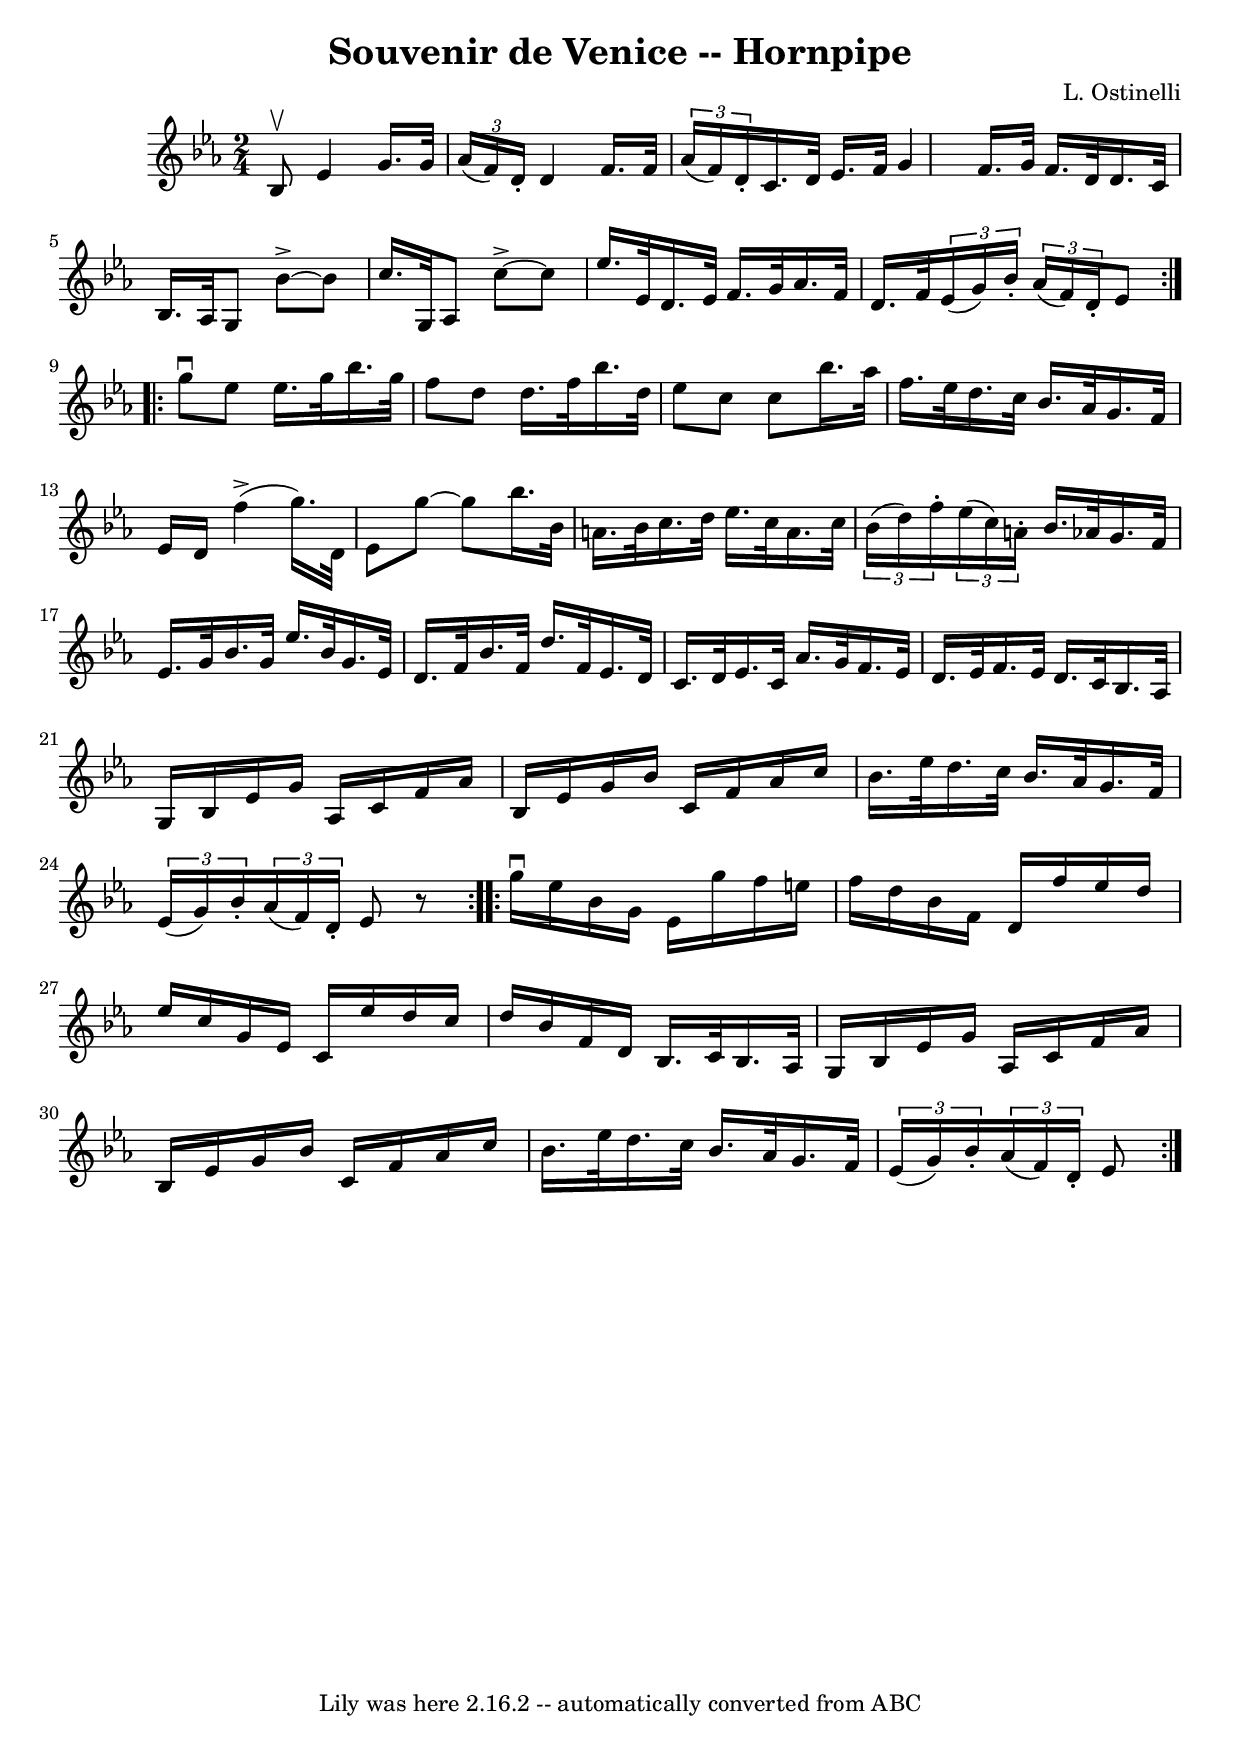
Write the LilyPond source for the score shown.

\version "2.16.2"
\include "Mammoth.ily"
\header {
  %% book = "Cole's 1000 Fiddle Tunes"
  composer = "L. Ostinelli"
  crossRefNumber = "1"
  footnotes = ""
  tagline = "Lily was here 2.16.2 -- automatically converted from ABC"
  title = "Souvenir de Venice -- Hornpipe"

}
voicedefault =  {



  \repeat volta 2 {

    \time 2/4 
    \key ees \major bes8^\upbow |
    ees'4 g'16. g'32    
    \times 2/3 { aes'16 (f'16) d'16 -. 
	       } |
    d'4 f'16. f'32  
    \times 2/3 { aes'16 (f'16) d'16 -. 
	       } |
    c'16. d'32    
    ees'16. f'32 g'4  |
    f'16. g'32 f'16. d'32 d'16.    
    c'32 bes16. aes32  |
    g8 bes'8^\accent  ~ bes'8    
    c''16. g32  |
    aes8 c''8^\accent  ~ c''8 ees''16.    
    ees'32  |
    d'16. ees'32 f'16. g'32 aes'16. f'32    
    d'16. f'32  |
    \times 2/3 { ees'16 (g'16) bes'16 -. 
	       }   
    \times 2/3 { aes'16 (f'16) d'16 -. 
	       } ees'8  
  }     
  \repeat volta 2 {
    
    g''8^\downbow ees''8 ees''16. g''32 bes''16. g''32  |
    
    f''8 d''8 d''16. f''32 bes''16. d''32  |
    ees''8 c''8 
    c''8 bes''16. aes''32  |
    f''16. ees''32 d''16.    
    c''32 bes'16. aes'32 g'16. f'32  |
    ees'16 d'16      
    f''4 (^\accent g''16.) d'32  |
    ees'8 g''8   ~ g''8    
    bes''16. bes'32  |
    a'16. bes'32 c''16. d''32 ees''16.   
    c''32 a'16. c''32  |
    \times 2/3 { bes'16 (d''16)   
		 f''16 -. 
	       }   \times 2/3 { ees''16 (c''16) a'16 -. 
			      } bes'16.    
    aes'!32 g'16. f'32  |
    ees'16. g'32 bes'16. g'32    
    ees''16. bes'32 g'16. ees'32  |
    d'16. f'32 bes'16.    
    f'32 d''16. f'32 ees'16. d'32  |
    c'16. d'32 ees'16.  
    c'32 aes'16. g'32 f'16. ees'32  |
    d'16. ees'32    
    f'16. ees'32 d'16. c'32 bes16. aes32  |
    g16 bes16    
    ees'16 g'16 aes16 c'16 f'16 aes'16  |
    bes16 ees'16 
    g'16 bes'16 c'16 f'16 aes'16 c''16  |
    bes'16.    
    ees''32 d''16. c''32 bes'16. aes'32 g'16. f'32  |
    
    \times 2/3 { ees'16 (g'16) bes'16 -. 
	       }   \times 2/3 { aes'16 (
				f'16) d'16 -. 
			      } ees'8    r8 
  }     
  \repeat volta 2 {
    g''16^\downbow   
    ees''16 bes'16 g'16 ees'16 g''16 f''16 e''16  |
    
    f''16 d''16 bes'16 f'16 d'16 f''16 ees''16 d''16  |
    
    ees''16 c''16 g'16 ees'16 c'16 ees''16 d''16 c''16  
    |
    d''16 bes'16 f'16 d'16 bes16. c'32 bes16. aes32 
    |
    g16 bes16 ees'16 g'16 aes16 c'16 f'16 aes'16 
    |
    bes16 ees'16 g'16 bes'16 c'16 f'16 aes'16    
    c''16  |
    bes'16. ees''32 d''16. c''32 bes'16. aes'32  
    g'16. f'32  |
    \times 2/3 { ees'16 (g'16) bes'16 -. 
	       }   
    \times 2/3 { aes'16 (f'16) d'16 -. 
	       } ees'8  
  }   

}

\score{
  <<

    \context Staff="default"
    {
      \voicedefault 
      
    }

  >>
  \layout {
    
  }
  \midi {
  }

}
